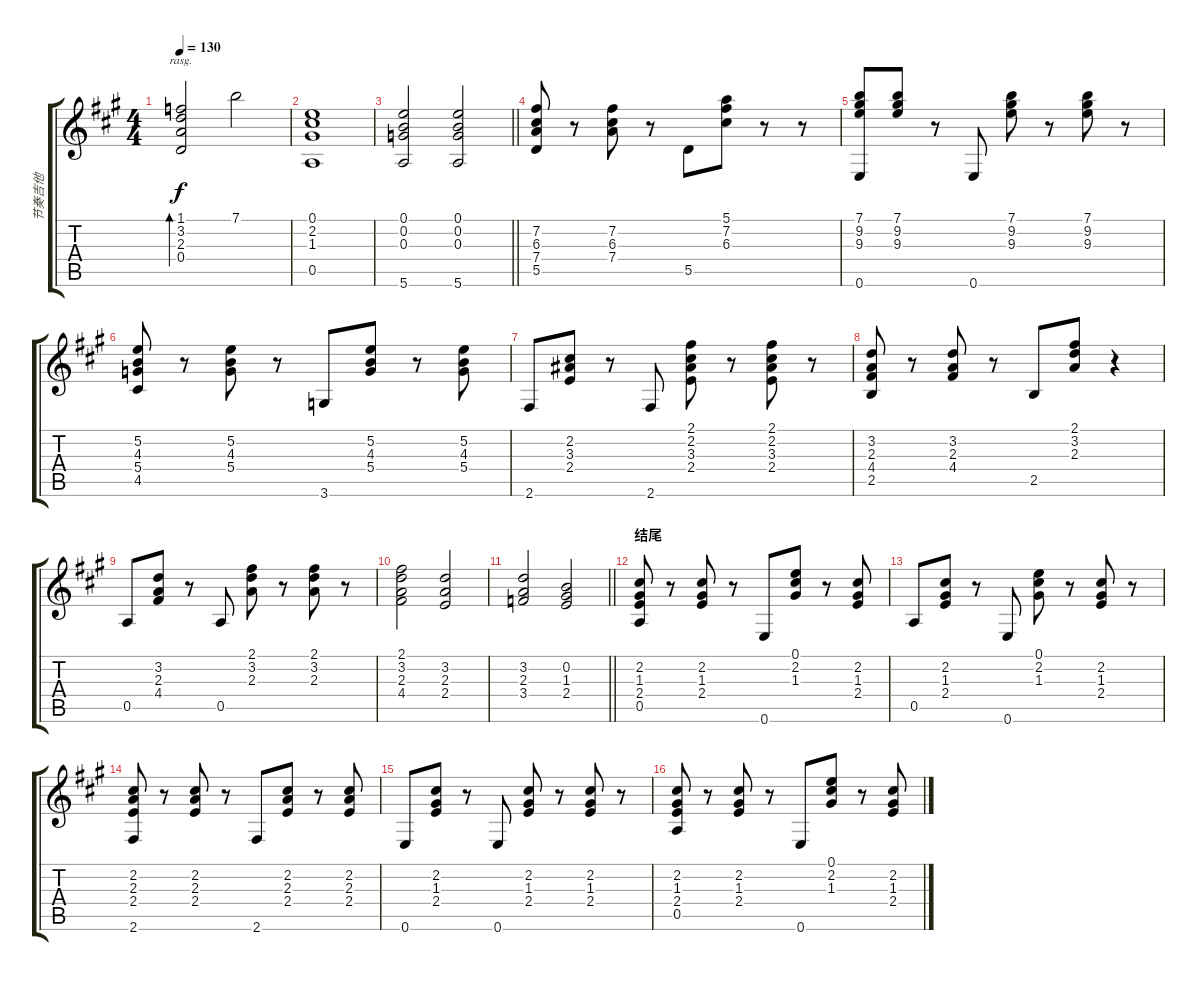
\track ("节奏吉他" "节奏吉他") {instrument acousticguitarnylon}
\staff {score tabs}
\tuning (E4 B3 G3 D3 A2 E2) {hide}
\ts (4 4)
\tempo 130
\clef g2
\ks a
(1.1 3.2 2.3 0.4).2{bd 240 rasg ii dy f} 7.1.2 |
(0.1 2.2 1.3 0.5).1 |
\barLineRight lightlight
(0.1 0.2 0.3 5.6).2 (0.1 0.2 0.3 5.6).2 |
(7.2 6.3 7.4 5.5).8 r.8 (7.2 6.3 7.4).8 r.8 5.5.8 (5.1 7.2 6.3).8 r.8 r.8 |
(7.1 9.2 9.3 0.6).8 (7.1 9.2 9.3).8 r.8 0.6.8 (7.1 9.2 9.3).8 r.8 (7.1 9.2 9.3).8 r.8 |
(5.2 4.3 5.4 4.5).8 r.8 (5.2 4.3 5.4).8 r.8 3.6.8 (5.2 4.3 5.4).8 r.8 (5.2 4.3 5.4).8 |
2.6.8 (2.2 3.3 2.4).8 r.8 2.6.8 (2.1 2.2 3.3 2.4).8 r.8 (2.1 2.2 3.3 2.4).8 r.8 |
(3.2 2.3 4.4 2.5).8 r.8 (3.2 2.3 4.4).8 r.8 2.5.8 (2.1 3.2 2.3).8 r.4 |
0.5.8 (3.2 2.3 4.4).8 r.8 0.5.8 (2.1 3.2 2.3).8 r.8 (2.1 3.2 2.3).8 r.8 |
(2.1 3.2 2.3 4.4).2 (3.2 2.3 2.4).2 |
\barLineRight lightlight
(3.2 2.3 3.4).2 (0.2 1.3 2.4).2 |
\section ("" "结尾")
(2.2 1.3 2.4 0.5).8 r.8 (2.2 1.3 2.4).8 r.8 0.6.8 (0.1 2.2 1.3).8 r.8 (2.2 1.3 2.4).8 |
0.5.8 (2.2 1.3 2.4).8 r.8 0.6.8 (0.1 2.2 1.3).8 r.8 (2.2 1.3 2.4).8 r.8 |
(2.2 2.3 2.4 2.6).8 r.8 (2.2 2.3 2.4).8 r.8 2.6.8 (2.2 2.3 2.4).8 r.8 (2.2 2.3 2.4).8 |
0.6.8 (2.2 1.3 2.4).8 r.8 0.6.8 (2.2 1.3 2.4).8 r.8 (2.2 1.3 2.4).8 r.8 |
(2.2 1.3 2.4 0.5).8 r.8 (2.2 1.3 2.4).8 r.8 0.6.8 (0.1 2.2 1.3).8 r.8 (2.2 1.3 2.4).8
